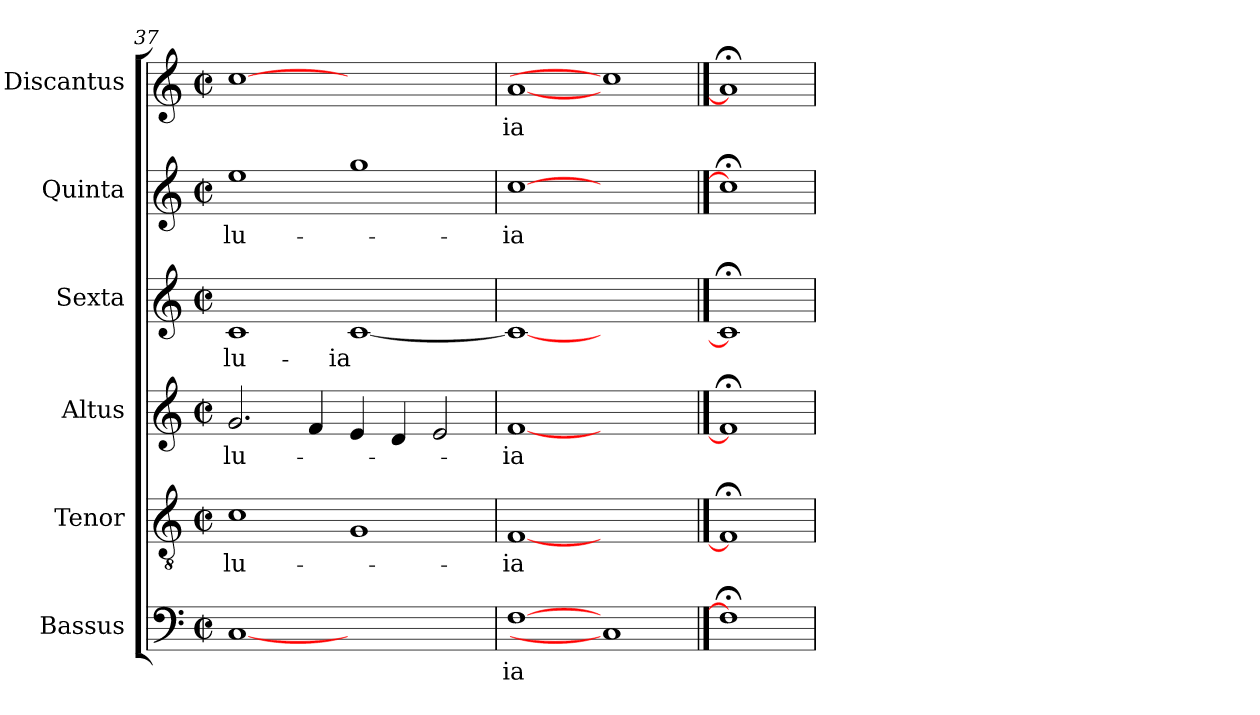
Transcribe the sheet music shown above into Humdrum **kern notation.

**kern	**text	**kern	**text	**kern	**text	**kern	**text	**kern	**text	**kern	**text
*part6	*part6	*part5	*part5	*part4	*part4	*part3	*part3	*part2	*part2	*part1	*part1
*staff6	*staff6	*staff5	*staff5	*staff4	*staff4	*staff3	*staff3	*staff2	*staff2	*staff1	*staff1
*I"Bassus	*	*I"Tenor	*	*I"Altus	*	*I"Sexta	*	*I"Quinta	*	*I"Discantus	*
*I'B	*	*I'T	*	*I'A	*	*I'S	*	*I'Q	*	*I'D	*
*clefF4	*	*clefGv2	*	*clefG2	*	*clefG2	*	*clefG2	*	*clefG2	*
*k[]	*	*k[]	*	*k[]	*	*k[]	*	*k[]	*	*k[]	*
*C:	*	*C:	*	*C:	*	*C:	*	*C:	*	*C:	*
*M2/2	*	*M2/2	*	*M2/2	*	*M2/2	*	*M2/2	*	*M2/2	*
*met(c|)	*	*met(c|)	*	*met(c|)	*	*met(c|)	*	*met(c|)	*	*met(c|)	*
=37	=37	=37	=37	=37	=37	=37	=37	=37	=37	=37	=37
!	!	!	!LO:LY:b	!	!LO:LY:b	!	!LO:LY:b	!	!LO:LY:b	!	!
[1C	.	1c	-lu-	2.g/	-lu-	1c	-lu-	1ee	-lu-	[1cc	.
.	.	.	.	4f/	.	.	.	.	.	.	.
!	!	!	!	!	!	!	!LO:LY:b	!	!	!	!
1ryy	.	1G	.	4e/	.	[1c	-ia	1gg	.	1ryy	.
.	.	.	.	4d/	.	.	.	.	.	.	.
.	.	.	.	2e/	.	.	.	.	.	.	.
=38	=38	=38	=38	=38	=38	=38	=38	=38	=38	=38	=38
!	!LO:LY:b	!	!LO:LY:b	!	!LO:LY:b	!	!	!	!LO:LY:b	!	!LO:LY:b
[1F	-ia	[1F	-ia	[1f	-ia	1c_	.	[1cc	-ia	[1a	-ia
1C]	.	1ryy	.	1ryy	.	1ryy	.	1ryy	.	1cc]	.
==39	==39	==39	==39	==39	==39	==39	==39	==39	==39	==39	==39
1F;<]	.	1F;<]	.	1f;<]	.	1c;<]	.	1cc;<]	.	1a;<]	.
=	=	=	=	=	=	=	=	=	=	=	=
*-	*-	*-	*-	*-	*-	*-	*-	*-	*-	*-	*-
